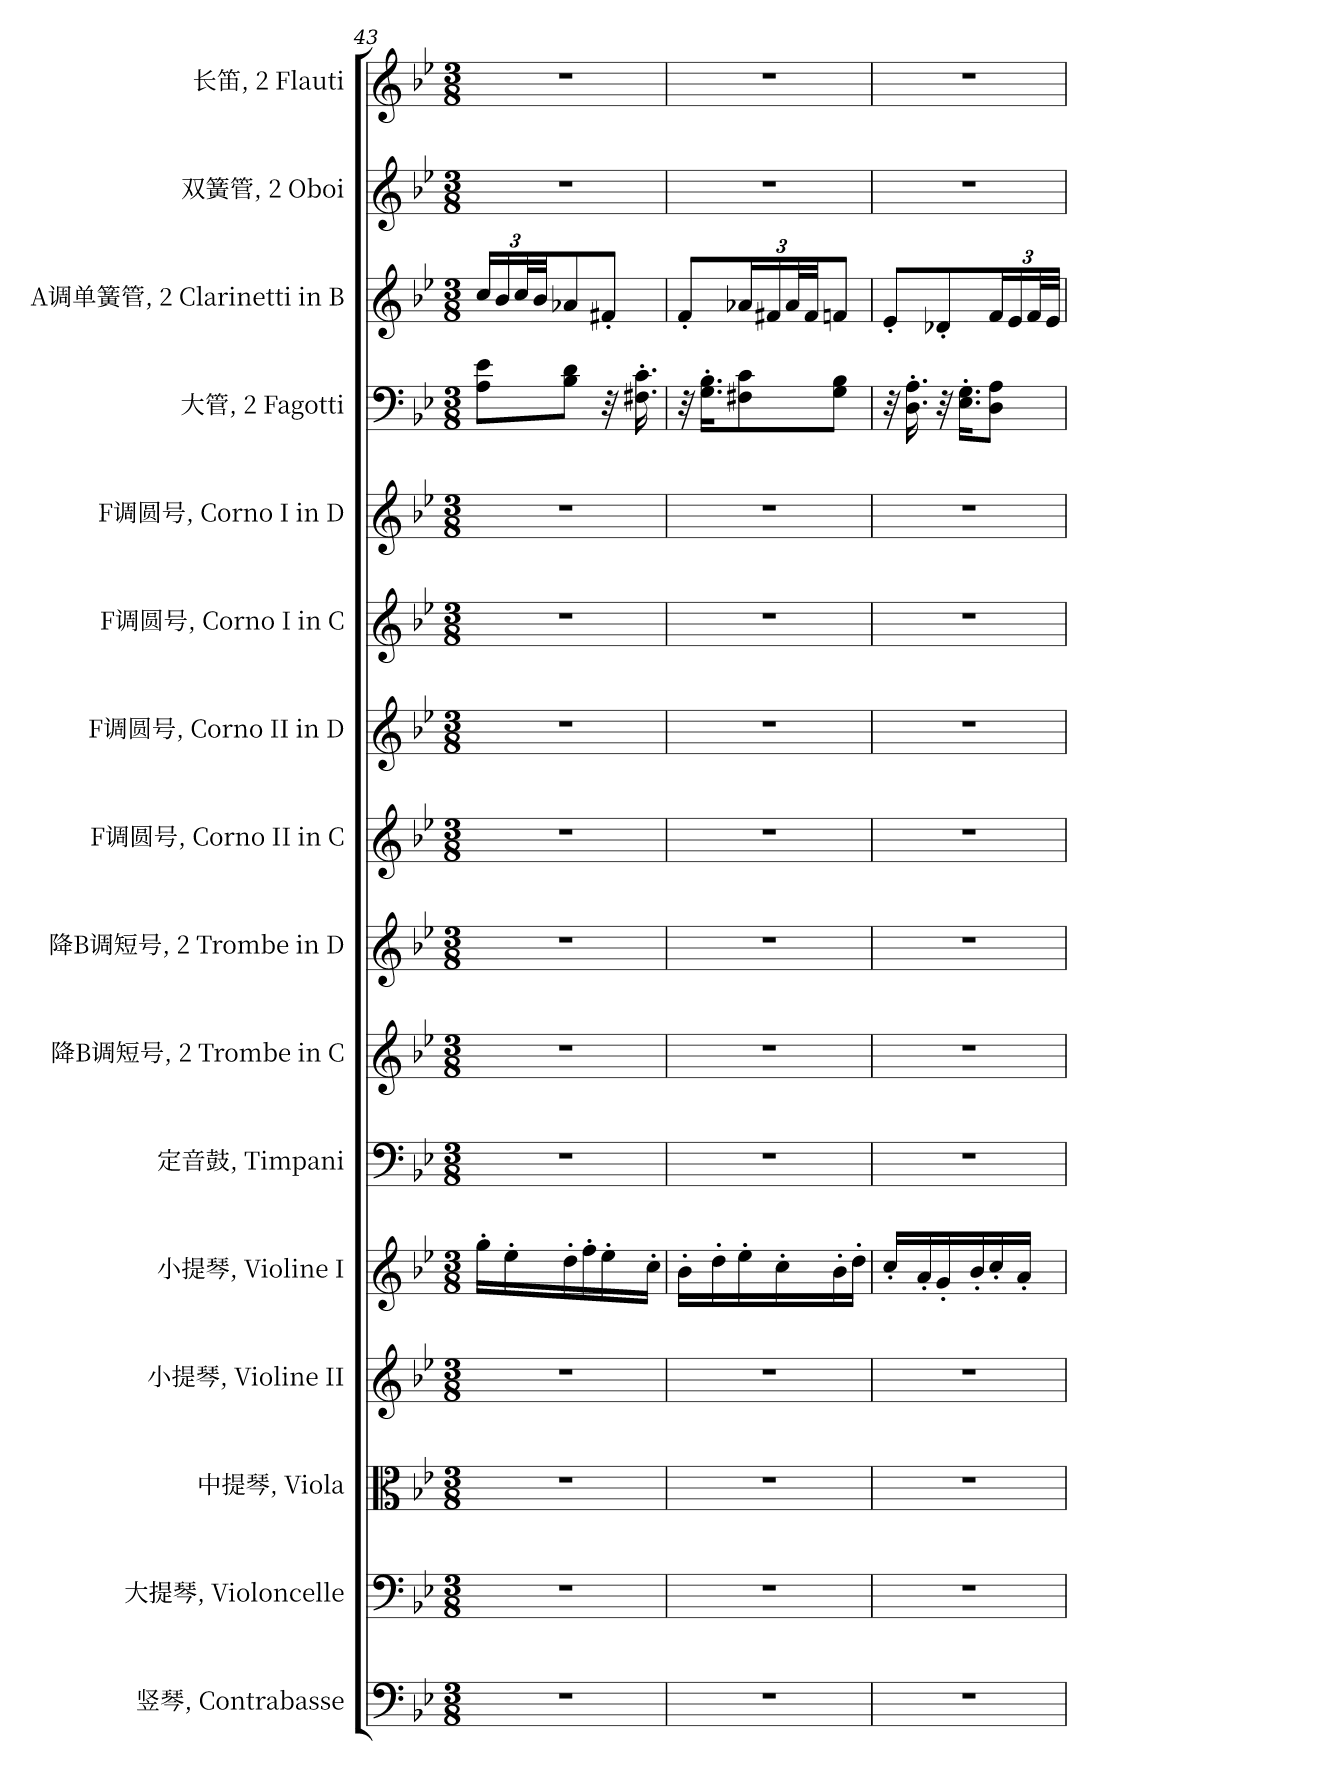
**kern	**kern	**kern	**kern	**kern	**kern	**kern	**kern	**kern	**kern	**kern	**kern	**kern	**kern	**kern	**kern
*part16	*part15	*part14	*part13	*part12	*part11	*part10	*part9	*part8	*part7	*part6	*part5	*part4	*part3	*part2	*part1
*staff16	*staff15	*staff14	*staff13	*staff12	*staff11	*staff10	*staff9	*staff8	*staff7	*staff6	*staff5	*staff4	*staff3	*staff2	*staff1
*I"竖琴, Contrabasse	*I"大提琴, Violoncelle	*I"中提琴, Viola	*I"小提琴, Violine II	*I"小提琴, Violine I	*I"定音鼓, Timpani	*I"降B调短号, 2 Trombe in C	*I"降B调短号, 2 Trombe in D	*I"F调圆号, Corno II in C	*I"F调圆号, Corno II in D	*I"F调圆号, Corno I in C	*I"F调圆号, Corno I in D	*I"大管, 2 Fagotti	*I"A调单簧管, 2 Clarinetti in B	*I"双簧管, 2 Oboi	*I"长笛, 2 Flauti
*	*I'Vc.	*I'Vla.	*I'Vln.	*I'Vln.	*I'Timp.	*	*	*	*	*	*	*	*I'A Cl.	*I'Ob.	*I'Fl.
*clefF4	*clefF4	*clefC3	*clefG2	*clefG2	*clefF4	*clefG2	*clefG2	*clefG2	*clefG2	*clefG2	*clefG2	*clefF4	*clefG2	*clefG2	*clefG2
*	*	*	*	*	*	*ITrd1c2	*ITrd1c2	*ITrd4c7	*ITrd4c7	*ITrd4c7	*ITrd4c7	*	*ITrd2c3	*	*
*k[b-e-]	*k[b-e-]	*k[b-e-]	*k[b-e-]	*k[b-e-]	*k[b-e-]	*k[b-e-a-d-]	*k[b-e-a-d-]	*k[b-e-a-]	*k[b-e-a-]	*k[b-e-a-]	*k[b-e-a-]	*k[b-e-]	*k[f#]	*k[b-e-]	*k[b-e-]
*M3/8	*M3/8	*M3/8	*M3/8	*M3/8	*M3/8	*M3/8	*M3/8	*M3/8	*M3/8	*M3/8	*M3/8	*M3/8	*M3/8	*M3/8	*M3/8
*MM117	*MM117	*MM117	*MM117	*MM117	*MM117	*MM117	*MM117	*MM117	*MM117	*MM117	*MM117	*MM117	*MM117	*MM117	*MM117
*	*	*	*	*	*	*	*	*	*	*	*	*	*Xbrackettup	*	*
=43	=43	=43	=43	=43	=43	=43	=43	=43	=43	=43	=43	=43	=43	=43	=43
4.r	4.r	4.r	4.r	16gg'\LL	4.r	4.r	4.r	4.r	4.r	4.r	4.r	8A\ 8e-\L	24a/LL	4.r	4.r
.	.	.	.	.	.	.	.	.	.	.	.	.	24g/	.	.
.	.	.	.	16ee-'\	.	.	.	.	.	.	.	.	.	.	.
.	.	.	.	.	.	.	.	.	.	.	.	.	48a/L	.	.
.	.	.	.	.	.	.	.	.	.	.	.	.	48g/JJ	.	.
.	.	.	.	16dd'\	.	.	.	.	.	.	.	8B-\ 8d\J	8fn/	.	.
.	.	.	.	16ff'\	.	.	.	.	.	.	.	.	.	.	.
.	.	.	.	16ee-'\	.	.	.	.	.	.	.	32r	8d#X'/J	.	.
.	.	.	.	.	.	.	.	.	.	.	.	16.F#X\' 16.c\'	.	.	.
.	.	.	.	16cc'\JJ	.	.	.	.	.	.	.	.	.	.	.
=44	=44	=44	=44	=44	=44	=44	=44	=44	=44	=44	=44	=44	=44	=44	=44
*	*	*	*	*	*	*	*	*	*	*	*	*	*	*	*MM117
4.r	4.r	4.r	4.r	16b-'\LL	4.r	4.r	4.r	4.r	4.r	4.r	4.r	32r	8d'/L	4.r	4.r
.	.	.	.	.	.	.	.	.	.	.	.	16.G\' 16.B-\'KL	.	.	.
.	.	.	.	16dd'\	.	.	.	.	.	.	.	.	.	.	.
.	.	.	.	16ee-'\	.	.	.	.	.	.	.	8F#X\ 8c\	24fn/L	.	.
.	.	.	.	.	.	.	.	.	.	.	.	.	24d#X/	.	.
.	.	.	.	16cc'\	.	.	.	.	.	.	.	.	.	.	.
.	.	.	.	.	.	.	.	.	.	.	.	.	48f/L	.	.
.	.	.	.	.	.	.	.	.	.	.	.	.	48d#/JJ	.	.
.	.	.	.	16b-'\	.	.	.	.	.	.	.	8G\ 8B-\J	8dn/J	.	.
.	.	.	.	16dd'\JJ	.	.	.	.	.	.	.	.	.	.	.
!!LO:PB:g=z
=45	=45	=45	=45	=45	=45	=45	=45	=45	=45	=45	=45	=45	=45	=45	=45
*	*	*	*	*	*	*	*	*	*	*	*	*	*	*	*MM117
4.r	4.r	4.r	4.r	16cc'/LL	4.r	4.r	4.r	4.r	4.r	4.r	4.r	32r	8c'/L	4.r	4.r
.	.	.	.	.	.	.	.	.	.	.	.	16.D\' 16.A\'	.	.	.
.	.	.	.	16a'/	.	.	.	.	.	.	.	.	.	.	.
.	.	.	.	16g'/	.	.	.	.	.	.	.	32r	8B-X'/	.	.
.	.	.	.	.	.	.	.	.	.	.	.	16.E-\' 16.G\'KL	.	.	.
.	.	.	.	16b-'/	.	.	.	.	.	.	.	.	.	.	.
.	.	.	.	16cc'/	.	.	.	.	.	.	.	8D\ 8A\J	24d/L	.	.
.	.	.	.	.	.	.	.	.	.	.	.	.	24c/	.	.
.	.	.	.	16a'/JJ	.	.	.	.	.	.	.	.	.	.	.
.	.	.	.	.	.	.	.	.	.	.	.	.	48d/L	.	.
.	.	.	.	.	.	.	.	.	.	.	.	.	48c/JJJ	.	.
=	=	=	=	=	=	=	=	=	=	=	=	=	=	=	=
*-	*-	*-	*-	*-	*-	*-	*-	*-	*-	*-	*-	*-	*-	*-	*-
